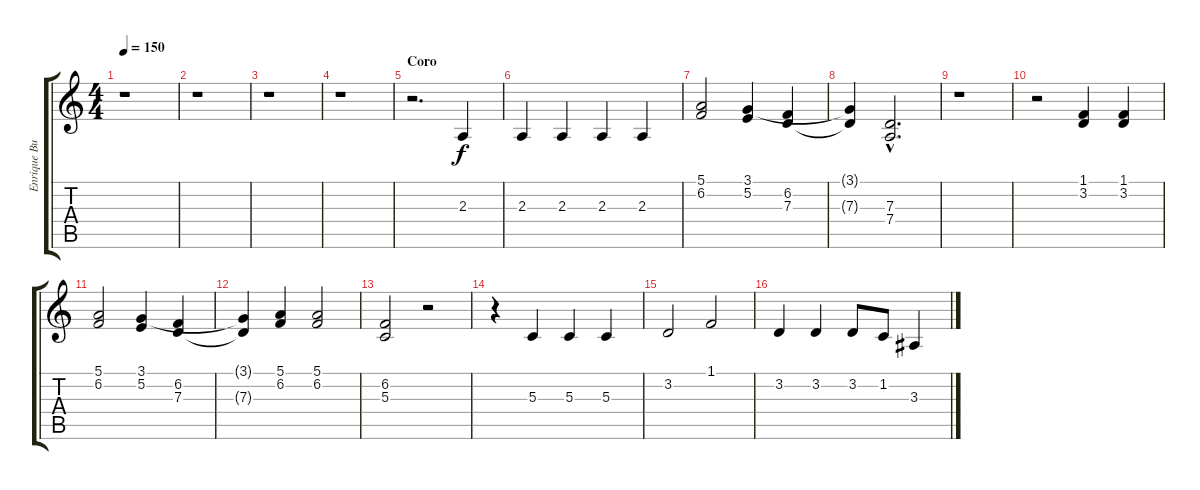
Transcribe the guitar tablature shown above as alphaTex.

\track ("Enrique Bunbury" "Enrique Bu") {instrument oboe}
\staff {score tabs}
\tuning (E4 B3 G3 D3 A2 E2) {hide}
\ts (4 4)
\tempo 150
\clef g2
\ks c
r.1{dy f} |
r.1 |
r.1 |
r.1 |
\section ("" "Coro")
r.2{d} 2.3.4 |
2.3.4 2.3.4 2.3.4 2.3.4 |
(5.1 6.2).2 (3.1 5.2).4 (6.2 7.3).4 |
(3.1{t} 7.3{t}).4 (7.3{hac} 7.4{hac}).2{d} |
r.1 |
r.2 (1.1 3.2).4 (1.1 3.2).4 |
(5.1 6.2).2 (3.1 5.2).4 (6.2 7.3).4 |
(3.1{t} 7.3{t}).4 (5.1 6.2).4 (5.1 6.2).2 |
(6.2 5.3).2 r.2 |
r.4 5.3.4 5.3.4 5.3.4 |
3.2.2 1.1.2 |
3.2.4 3.2.4 3.2.8 1.2.8 3.3.4
